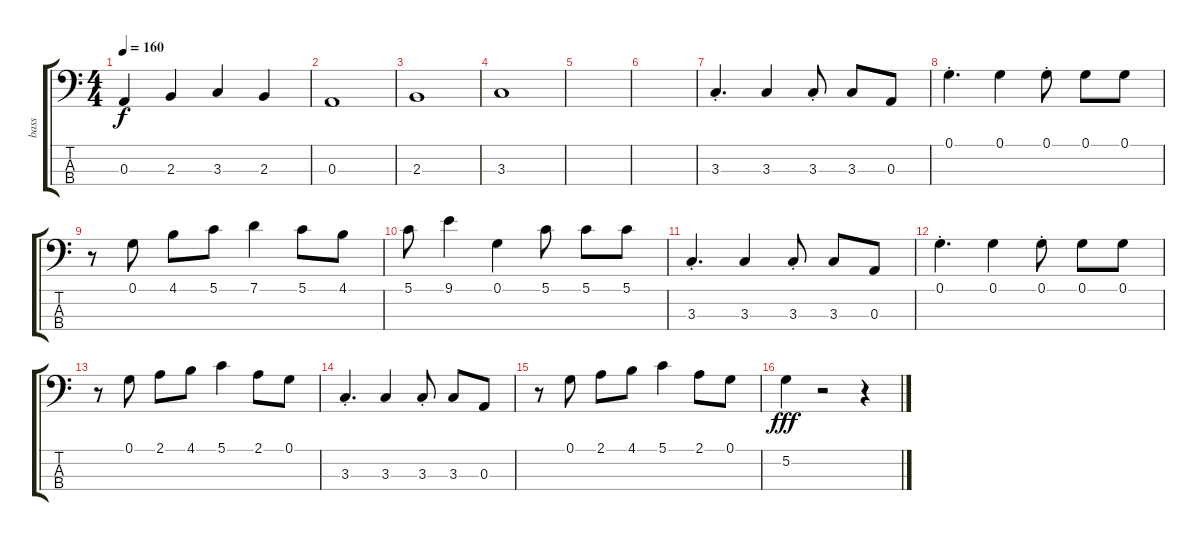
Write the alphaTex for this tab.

\track ("bass" "bass") {instrument electricbassfinger}
\staff {score tabs}
\tuning (G2 D2 A1 D1) {hide}
\ts (4 4)
\tempo 160
\clef f4
\ks c
0.3.4{dy f} 2.3.4 3.3.4 2.3.4 |
0.3.1 |
2.3.1 |
3.3.1 |
|
|
3.3{st}.4{d} 3.3.4 3.3{st}.8 3.3.8 0.3.8 |
0.1{st}.4{d} 0.1.4 0.1{st}.8 0.1.8 0.1.8 |
r.8 0.1.8 4.1.8 5.1.8 7.1.4 5.1.8 4.1.8 |
5.1.8 9.1.4 0.1.4 5.1.8 5.1.8 5.1.8 |
3.3{st}.4{d} 3.3.4 3.3{st}.8 3.3.8 0.3.8 |
0.1{st}.4{d} 0.1.4 0.1{st}.8 0.1.8 0.1.8 |
r.8 0.1.8 2.1.8 4.1.8 5.1.4 2.1.8 0.1.8 |
3.3{st}.4{d} 3.3.4 3.3{st}.8 3.3.8 0.3.8 |
r.8 0.1.8 2.1.8 4.1.8 5.1.4 2.1.8 0.1.8 |
5.2.4{dy fff} r.2 r.4
